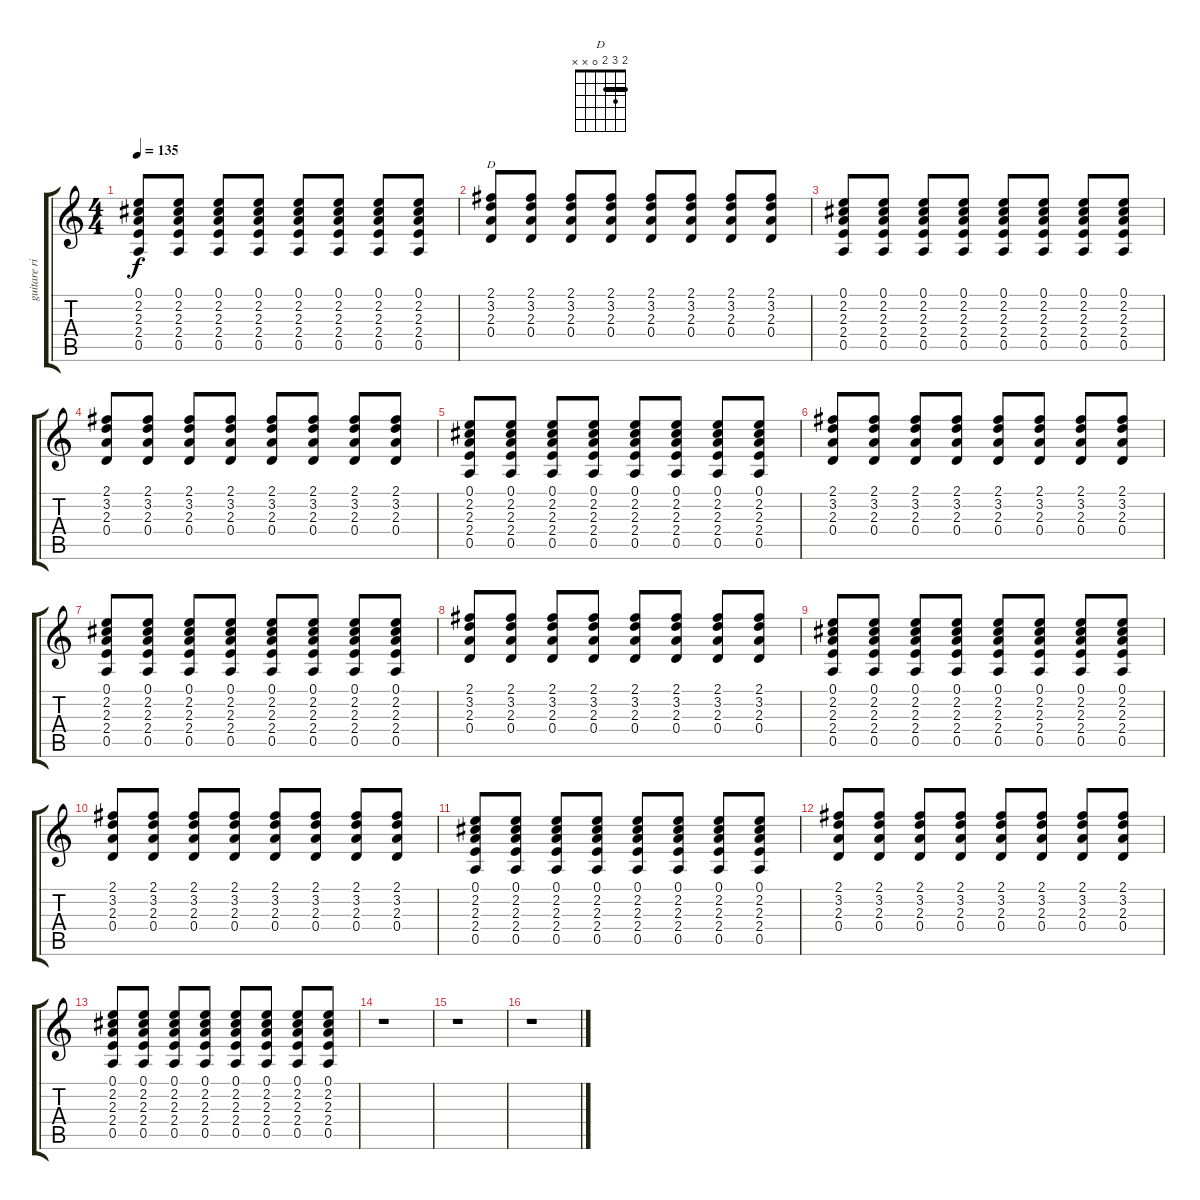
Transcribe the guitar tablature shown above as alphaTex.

\track ("guitare riff" "guitare ri") {instrument electricguitarclean}
\staff {score tabs}
\tuning (E4 B3 G3 D3 A2 E2) {hide}
\chord ("D" 2 3 2 0 x x) {barre 2}
\ts (4 4)
\tempo 135
\clef g2
\ks c
(0.1 2.2 2.3 2.4 0.5).8{dy f} (0.1 2.2 2.3 2.4 0.5).8 (0.1 2.2 2.3 2.4 0.5).8 (0.1 2.2 2.3 2.4 0.5).8 (0.1 2.2 2.3 2.4 0.5).8 (0.1 2.2 2.3 2.4 0.5).8 (0.1 2.2 2.3 2.4 0.5).8 (0.1 2.2 2.3 2.4 0.5).8 |
(2.1 3.2 2.3 0.4).8{ch "D"} (2.1 3.2 2.3 0.4).8 (2.1 3.2 2.3 0.4).8 (2.1 3.2 2.3 0.4).8 (2.1 3.2 2.3 0.4).8 (2.1 3.2 2.3 0.4).8 (2.1 3.2 2.3 0.4).8 (2.1 3.2 2.3 0.4).8 |
(0.1 2.2 2.3 2.4 0.5).8 (0.1 2.2 2.3 2.4 0.5).8 (0.1 2.2 2.3 2.4 0.5).8 (0.1 2.2 2.3 2.4 0.5).8 (0.1 2.2 2.3 2.4 0.5).8 (0.1 2.2 2.3 2.4 0.5).8 (0.1 2.2 2.3 2.4 0.5).8 (0.1 2.2 2.3 2.4 0.5).8 |
(2.1 3.2 2.3 0.4).8 (2.1 3.2 2.3 0.4).8 (2.1 3.2 2.3 0.4).8 (2.1 3.2 2.3 0.4).8 (2.1 3.2 2.3 0.4).8 (2.1 3.2 2.3 0.4).8 (2.1 3.2 2.3 0.4).8 (2.1 3.2 2.3 0.4).8 |
(0.1 2.2 2.3 2.4 0.5).8 (0.1 2.2 2.3 2.4 0.5).8 (0.1 2.2 2.3 2.4 0.5).8 (0.1 2.2 2.3 2.4 0.5).8 (0.1 2.2 2.3 2.4 0.5).8 (0.1 2.2 2.3 2.4 0.5).8 (0.1 2.2 2.3 2.4 0.5).8 (0.1 2.2 2.3 2.4 0.5).8 |
(2.1 3.2 2.3 0.4).8 (2.1 3.2 2.3 0.4).8 (2.1 3.2 2.3 0.4).8 (2.1 3.2 2.3 0.4).8 (2.1 3.2 2.3 0.4).8 (2.1 3.2 2.3 0.4).8 (2.1 3.2 2.3 0.4).8 (2.1 3.2 2.3 0.4).8 |
(0.1 2.2 2.3 2.4 0.5).8 (0.1 2.2 2.3 2.4 0.5).8 (0.1 2.2 2.3 2.4 0.5).8 (0.1 2.2 2.3 2.4 0.5).8 (0.1 2.2 2.3 2.4 0.5).8 (0.1 2.2 2.3 2.4 0.5).8 (0.1 2.2 2.3 2.4 0.5).8 (0.1 2.2 2.3 2.4 0.5).8 |
(2.1 3.2 2.3 0.4).8 (2.1 3.2 2.3 0.4).8 (2.1 3.2 2.3 0.4).8 (2.1 3.2 2.3 0.4).8 (2.1 3.2 2.3 0.4).8 (2.1 3.2 2.3 0.4).8 (2.1 3.2 2.3 0.4).8 (2.1 3.2 2.3 0.4).8 |
(0.1 2.2 2.3 2.4 0.5).8 (0.1 2.2 2.3 2.4 0.5).8 (0.1 2.2 2.3 2.4 0.5).8 (0.1 2.2 2.3 2.4 0.5).8 (0.1 2.2 2.3 2.4 0.5).8 (0.1 2.2 2.3 2.4 0.5).8 (0.1 2.2 2.3 2.4 0.5).8 (0.1 2.2 2.3 2.4 0.5).8 |
(2.1 3.2 2.3 0.4).8 (2.1 3.2 2.3 0.4).8 (2.1 3.2 2.3 0.4).8 (2.1 3.2 2.3 0.4).8 (2.1 3.2 2.3 0.4).8 (2.1 3.2 2.3 0.4).8 (2.1 3.2 2.3 0.4).8 (2.1 3.2 2.3 0.4).8 |
(0.1 2.2 2.3 2.4 0.5).8 (0.1 2.2 2.3 2.4 0.5).8 (0.1 2.2 2.3 2.4 0.5).8 (0.1 2.2 2.3 2.4 0.5).8 (0.1 2.2 2.3 2.4 0.5).8 (0.1 2.2 2.3 2.4 0.5).8 (0.1 2.2 2.3 2.4 0.5).8 (0.1 2.2 2.3 2.4 0.5).8 |
(2.1 3.2 2.3 0.4).8 (2.1 3.2 2.3 0.4).8 (2.1 3.2 2.3 0.4).8 (2.1 3.2 2.3 0.4).8 (2.1 3.2 2.3 0.4).8 (2.1 3.2 2.3 0.4).8 (2.1 3.2 2.3 0.4).8 (2.1 3.2 2.3 0.4).8 |
(0.1 2.2 2.3 2.4 0.5).8 (0.1 2.2 2.3 2.4 0.5).8 (0.1 2.2 2.3 2.4 0.5).8 (0.1 2.2 2.3 2.4 0.5).8 (0.1 2.2 2.3 2.4 0.5).8 (0.1 2.2 2.3 2.4 0.5).8 (0.1 2.2 2.3 2.4 0.5).8 (0.1 2.2 2.3 2.4 0.5).8 |
r.1 |
r.1 |
r.1
